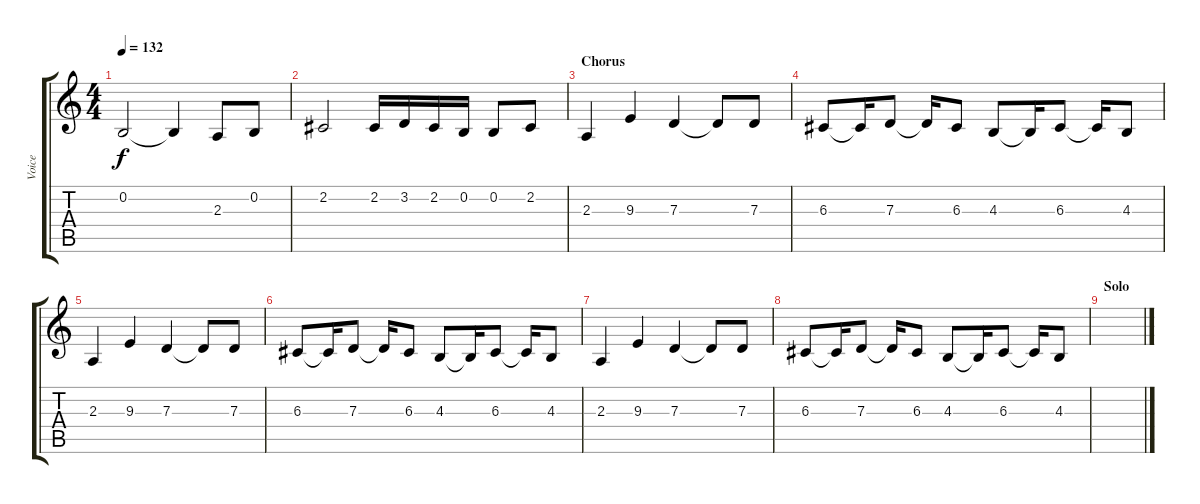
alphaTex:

\track ("Voice" "Voice") {instrument lead6voice}
\staff {score tabs}
\tuning (E4 B3 G3 D3 A2 E2) {hide}
\ts (4 4)
\tempo 132
\clef g2
\ks c
0.2.2{dy f} 0.2{t}.4 2.3.8 0.2.8 |
2.2.2 2.2.16 3.2.16 2.2.16 0.2.16 0.2.8 2.2.8 |
\section ("" "Chorus")
2.3.4 9.3.4 7.3.4 7.3{t}.8 7.3.8 |
6.3.8 6.3{t}.16 7.3.8 7.3{t}.16 6.3.8 4.3.8 4.3{t}.16 6.3.8 6.3{t}.16 4.3.8 |
2.3.4 9.3.4 7.3.4 7.3{t}.8 7.3.8 |
6.3.8 6.3{t}.16 7.3.8 7.3{t}.16 6.3.8 4.3.8 4.3{t}.16 6.3.8 6.3{t}.16 4.3.8 |
2.3.4 9.3.4 7.3.4 7.3{t}.8 7.3.8 |
6.3.8 6.3{t}.16 7.3.8 7.3{t}.16 6.3.8 4.3.8 4.3{t}.16 6.3.8 6.3{t}.16 4.3.8 |
\section ("" "Solo")
